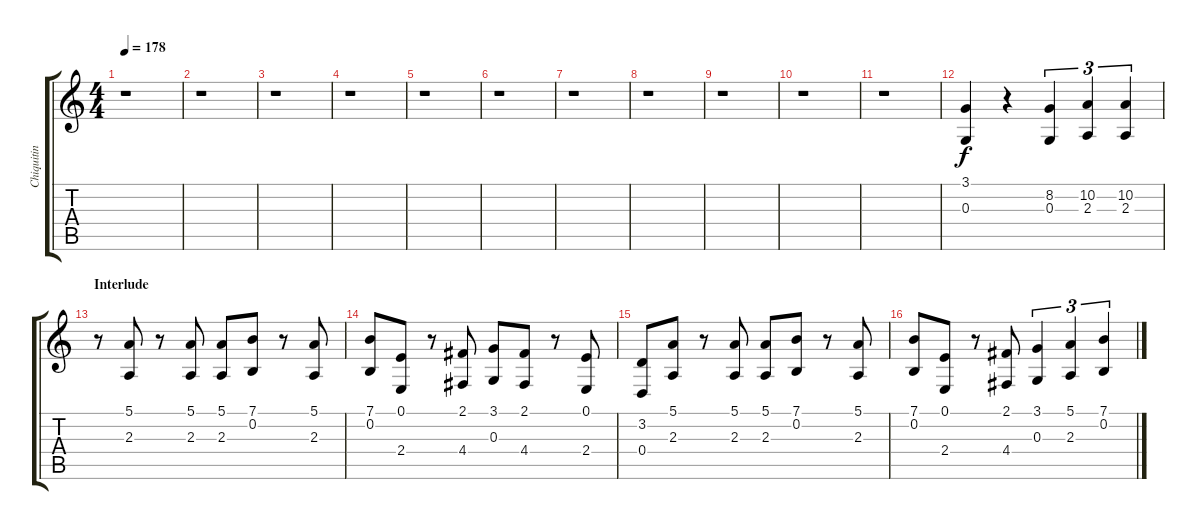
\track ("Chiquitin" "Chiquitin") {instrument trumpet}
\staff {score tabs}
\tuning (E4 B3 G3 D3 A2 E2) {hide}
\ts (4 4)
\tempo 178
\clef g2
\ks c
r.1{dy f} |
r.1 |
r.1 |
r.1 |
r.1 |
r.1 |
r.1 |
r.1 |
r.1 |
r.1 |
r.1 |
(3.1 0.3).4 r.4 (8.2 0.3).4{tu (3 2)} (10.2 2.3).4{tu (3 2)} (10.2 2.3).4{tu (3 2)} |
\section ("" "Interlude")
r.8 (5.1 2.3).8 r.8 (5.1 2.3).8 (5.1 2.3).8 (7.1 0.2).8 r.8 (5.1 2.3).8 |
(7.1 0.2).8 (0.1 2.4).8 r.8 (2.1 4.4).8 (3.1 0.3).8 (2.1 4.4).8 r.8 (0.1 2.4).8 |
(3.2 0.4).8 (5.1 2.3).8 r.8 (5.1 2.3).8 (5.1 2.3).8 (7.1 0.2).8 r.8 (5.1 2.3).8 |
(7.1 0.2).8 (0.1 2.4).8 r.8 (2.1 4.4).8 (3.1 0.3).4{tu (3 2)} (5.1 2.3).4{tu (3 2)} (7.1 0.2).4{tu (3 2)}
